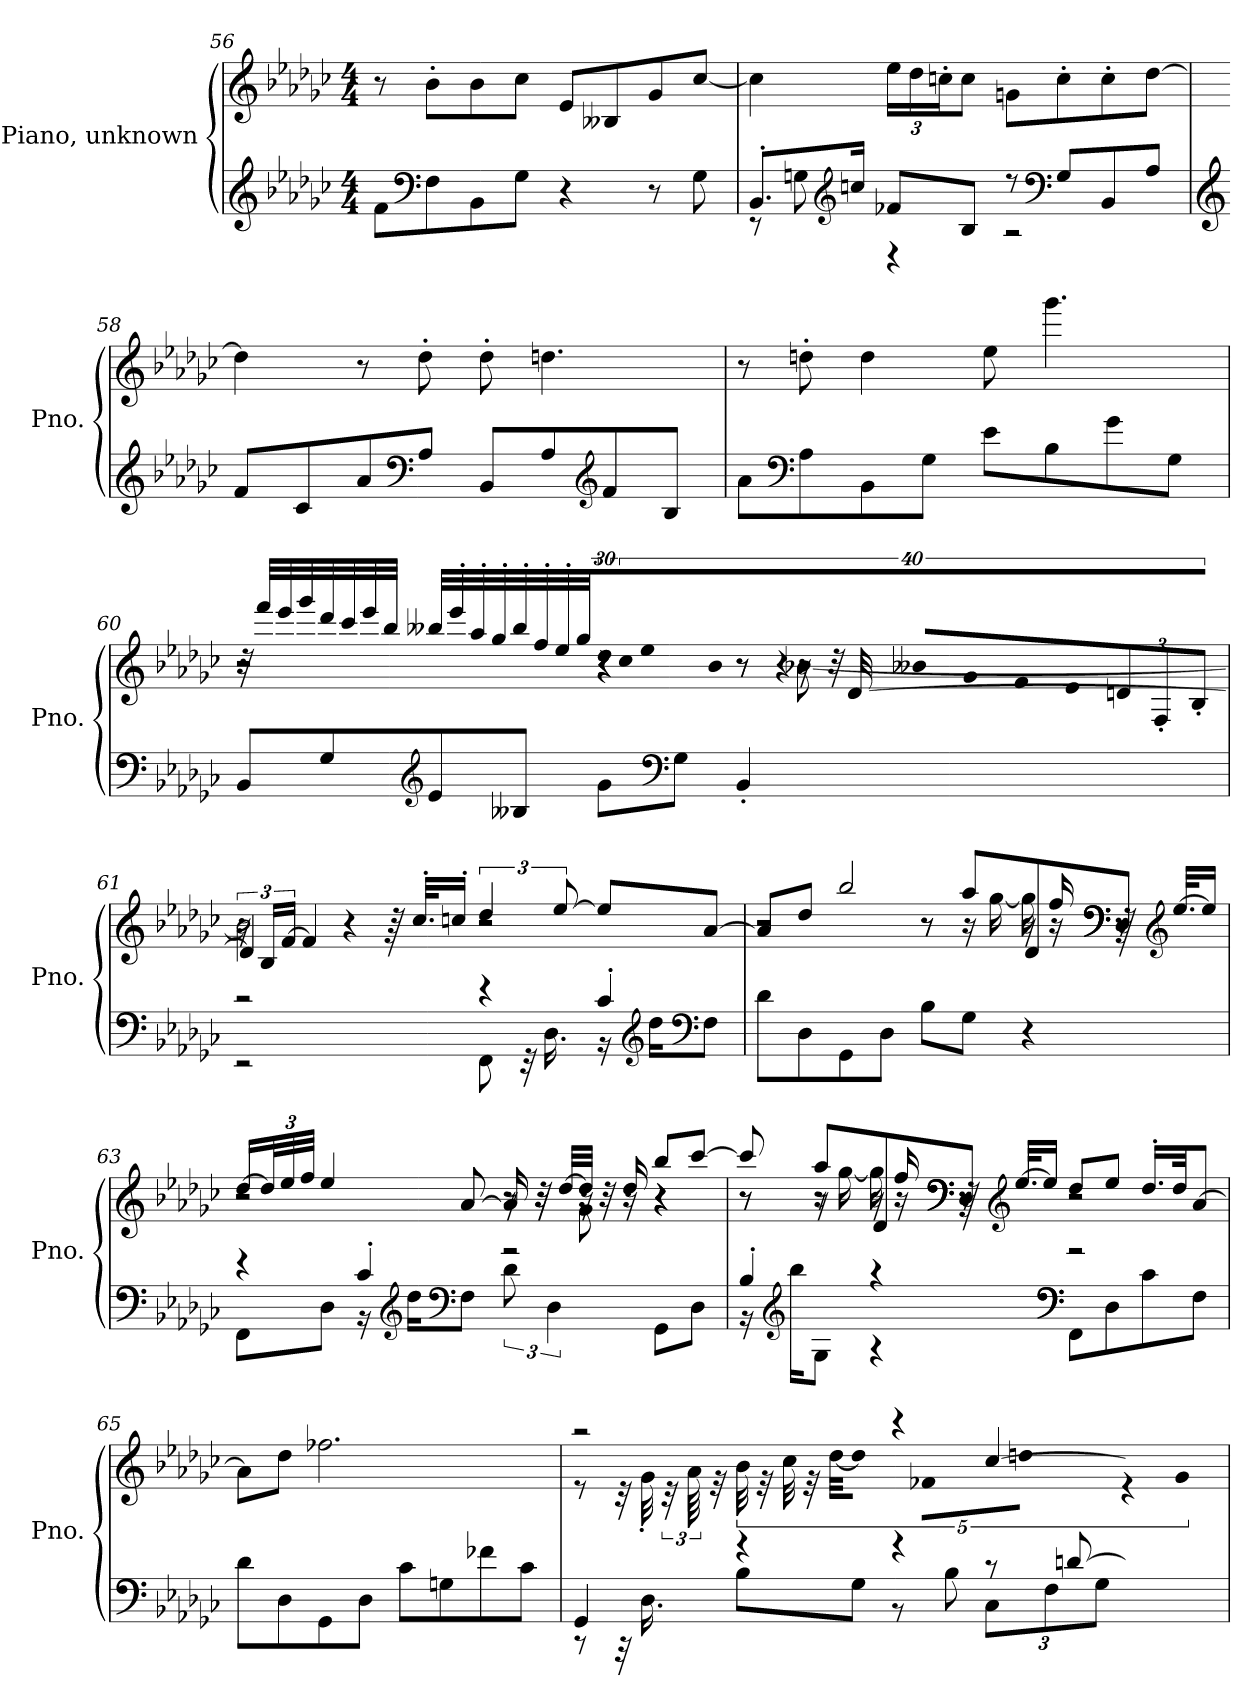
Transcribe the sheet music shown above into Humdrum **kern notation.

**kern	**kern
*part1	*part1
*staff2	*staff1
*I"Piano, unknown	*
*I'Pno.	*
*clefG2	*clefG2
*k[b-e-a-d-g-c-]	*k[b-e-a-d-g-c-]
*M4/4	*M4/4
=56	=56
8f\L	8r
*clefF4	*
8F\	8b-'\L
8BB-\	8b-\
8G-\J	8cc-\J
4r	8e-/L
.	8B--X/
8r	8g-/
8G-\	[8cc-/J
!!LO:LB:g=z
=57	=57
*^	*
8.BB-'/L	8r	4cc-\]
.	8Gn\	.
*clefG2	*	*
16ccn/Jk	.	.
*	*	*Xbrackettup
8f-X/L	4r	24ee-\LL
.	.	24dd-\
.	.	24ccn'\J
8B-/J	.	8cc\J
8r	2r	8gn\L
*clefF4	*	*
8G/L	.	8cc'\
8BB-/	.	8cc'\
8A-/J	.	[8dd-\J
*v	*v	*
=58	=58
*clefG2	*
8f/L	4dd-\]
8c-/	.
8a-/	8r
*clefF4	*
8A-/J	8dd-'\
8BB-/L	8dd-'\
8A-/	4.ddn\
*clefG2	*
8f/	.
8B-/J	.
=59	=59
8a-\L	8r
*clefF4	*
8A-\	8ddn'\
8BB-\	4dd\
8G-\J	.
8e-\L	8ee-\
8B-\	4.ggg-\
8g-\	.
8G-\J	.
!!LO:LB:g=z
=60	=60
*	*^
*	*	*^
8BB-/L	32r	2r	2r
.	32fff/LLL	.	.
.	32eee-/	.	.
.	32ggg-/	.	.
8G-/	32ddd-/	.	.
.	32ccc-/	.	.
.	32eee-/	.	.
.	32bb-/JJJ	.	.
*clefG2	*	*	*
8e-/	32bb--X/LLL	.	.
.	32eee-'/	.	.
.	32aa-'/	.	.
.	32gg-'/	.	.
8B--X/J	32bb--'/	.	.
.	32ff'/	.	.
.	32ee-'/	.	.
.	32gg-/	.	.
*	*brackettup	*	*
!	!LO:N:vis=64	!	!
8g-\L	960%17dd-/K	4r	4r
!	!LO:N:vis=32	!	!
.	640%23cc-/	.	.
!	!LO:N:vis=64	!	!
.	960%17ee-/L	.	.
!	!LO:N:vis=64	!	!
.	960%17b-/JJJJ	.	.
!	!LO:N:vis=64	!	!
.	960%17r	.	.
.	1920ryy	.	.
!	!LO:N:vis=64	!	!
.	960%17b--X/KLLL	.	.
*clefF4	*	*	*
8G-\J	32g-/	.	.
.	32f/J	.	.
.	16e-/J	.	.
*	*Xbrackettup	*	*
4BB-'/	12dn/	8r	8r
.	12F'/	.	.
.	.	[8b-X\	16r
.	12B-'/J	.	.
.	.	.	32r
.	.	.	[32d/
!!LO:LB:g=z	!!	!!
=61	=61	=61	=61
*^	*	*	*
*	*	*brackettup	*	*
2r	2r	24r	2b-\]	4d/]
.	.	24B-/LL	.	.
.	.	[24f/JJ	.	.
.	.	4f/]	.	.
.	.	.	.	4r
.	.	64r	.	.
.	.	32.cc-'/KLL	.	.
.	.	16ccn'/JJ	.	.
4r	8FF\	6dd-/	2r	2r
.	32r	.	.	.
.	16.D-\	.	.	.
.	.	[12ee-/	.	.
4c-'/	16r	8ee-/L]	.	.
*clefG2	*	*	*	*
.	16dd-\KL	.	.	.
*clefF4	*	*	*	*
.	8F\J	[8a-/J	.	.
*v	*v	*	*	*
=62	=62	=62	=62
8d-\L	8a-/L]	2r	2r
8D-\	8dd-/J	.	.
8GG-\	2bb-/	.	.
8D-\J	.	.	.
8B-\L	.	8r	8r
8G-\J	.	16r	8aa-/L
.	.	[16gg-\	.
4r	16r	16gg-\]	8d-/
.	16ff/	16r	.
*	*clefF4	*	*
.	64r	8r	8D-/J
*	*clefG2	*	*
.	[32.ee-/KLL	.	.
.	16ee-/JJ]	.	.
!!LO:LB:g=z	!!	!!
=63	=63	=63	=63
*^	*	*	*
4r	8FF\L	[16dd-/LL	2r	2r
*	*	*Xbrackettup	*	*
.	.	48dd-/L]	.	.
.	.	48ee-/	.	.
.	.	48ff/JJJ	.	.
.	8D-\J	4ee-/	.	.
4c-'/	16r	.	.	.
*clefG2	*	*	*	*
.	16dd-\KL	.	.	.
*clefF4	*	*	*	*
.	8F\J	[8a-/	.	.
2r	12d-\	16a-/]	8r	16r
.	.	16r	.	32r
.	6D-\	.	.	.
.	.	.	.	[32dd-/LLL
.	.	16r	8g-\	32dd-/JJJ]
.	.	.	.	32r
.	.	16dd-/	.	16r
.	8GG-\L	8bb-/L	4r	4r
.	8D-\J	[8ccc-/J	.	.
!!LO:LB:g=z	!!	!!
=64	=64	=64	=64	=64
4B-'/	16r	8ccc-/]	8r	8r
*clefG2	*	*	*	*
.	16bb-\KL	.	.	.
.	8G-\J	8r	16r	8aa-/L
.	.	.	[16gg-\	.
4r	4r	16r	16gg-\]	8d-/
.	.	16ff/	16r	.
*	*	*clefF4	*	*
.	.	64r	8r	8D-/J
*	*	*clefG2	*	*
.	.	[32.ee-/KLL	.	.
.	.	16ee-/JJ]	.	.
*clefF4	*	*	*	*
2r	8FF\L	8dd-/L	2r	2r
.	8D-\	8ee-/J	.	.
.	8c-\	16.dd-'/LL	.	.
.	.	32dd-/JK	.	.
.	8F\J	[8a-/J	.	.
*v	*v	*	*	*
*	*v	*v	*v
=65	=65
8d-\L	8a-\L]
8D-\	8dd-\J
8GG-\	2.ff-X\
8D-\J	.
8c-\L	.
8Gn\	.
8f-X\	.
8c-\J	.
!!LO:PB:g=z
=66	=66
*^	*^
4GG-/	8r	2r	8r
.	32r	.	32r
.	16.D-\	.	32g-'\
*	*	*	*brackettup
.	.	.	48r
.	.	.	96a-\
.	.	.	32r
4r	8B-\L	.	40b-\
.	.	.	40r
.	.	.	40cc-\
.	.	.	40r
.	.	.	[40dd-\KKL
.	8G-\J	.	8dd-\J]
4r	8r	4r	8f-X\L
.	8B-\	.	8ddn\J
*	*Xbrackettup	*	*
8r	12C-\L	[4cc-/	8r
.	12F\	.	.
[8dn/	.	.	[8g-\
.	12G-\J	.	.
*v	*v	*	*
*	*v	*v
=	=
*-	*-
